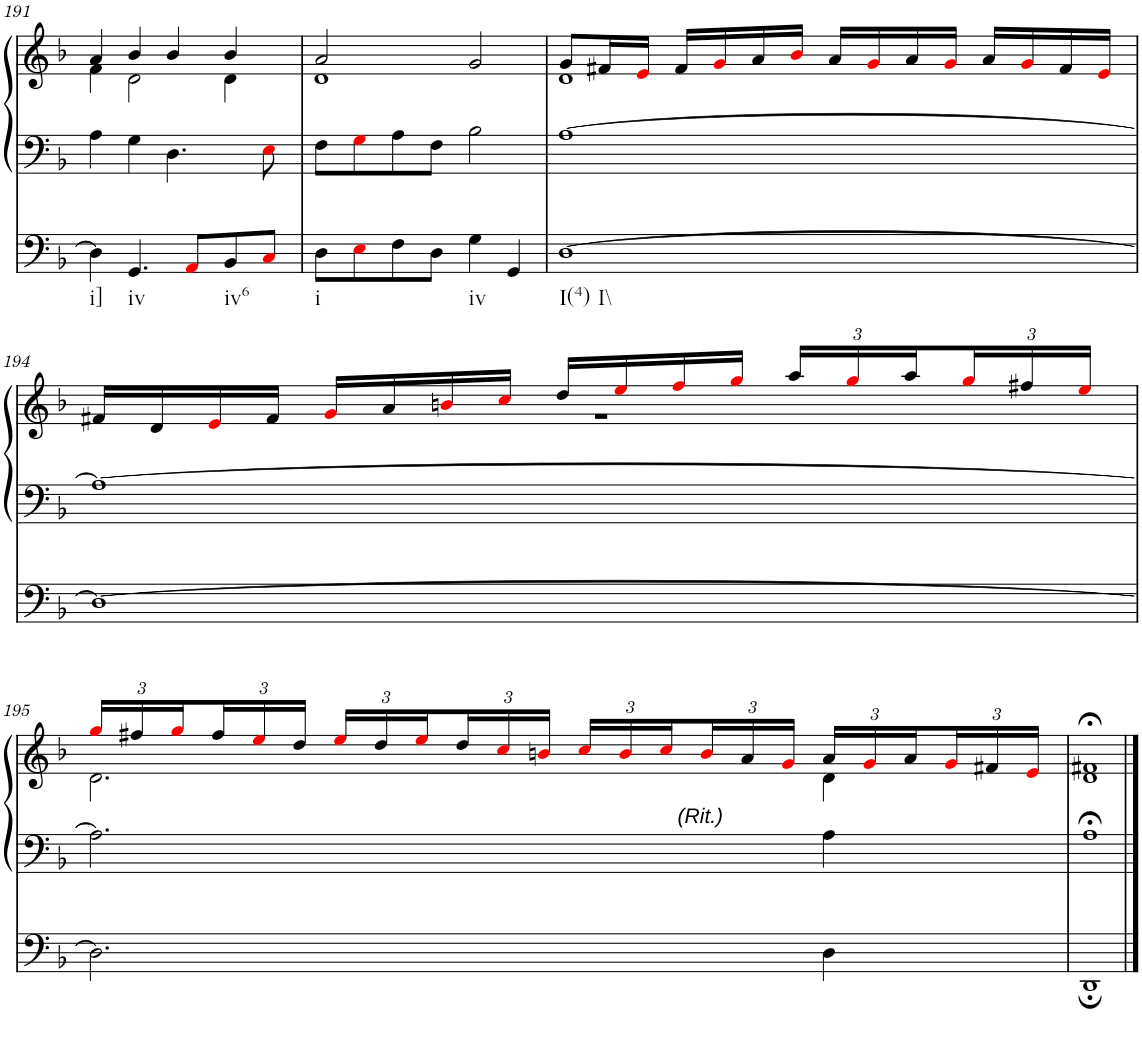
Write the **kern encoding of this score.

**kern	**kern	**kern
*part2	*part1	*part1
*staff3	*staff2	*staff1
*I"Pedal	*I"linke Hand	*
!!LO:PB:g=z
*clefF4	*clefF4	*clefG2
*k[b-]	*k[b-]	*k[b-]
*M4/4	*M4/4	*M4/4
=191	=191	=191
*	*	*^
!LO:TX:b:t=i]	!	!	!
4D\]	4A\	4a/	4f\
!LO:TX:b:t=iv	!	!	!
4.GG/	4G\	4b-/	2d\
.	4.D\	4b-/	.
8AAi/L	.	.	.
!LO:TX:b:t=iv6	!	!	!
8BB-/	.	4b-/	4d\
8Ci/J	8Ei\	.	.
=192	=192	=192	=192
!LO:TX:b:t=i	!	!	!
8D\L	8F\L	2a/	1d
8Ei\	8Gi\	.	.
8F\	8A\	.	.
8D\J	8F\J	.	.
!LO:TX:b:t=iv	!	!	!
4G\	2B-\	2g/	.
4GG/	.	.	.
=193	=193	=193	=193
!LO:TX:b:t=I(4)	!	!	!
!LO:TX:b:t=I\\	!	!	!
[1D	[1A	8g/L	1d
.	.	16f#X/L	.
.	.	16ei/JJ	.
.	.	16f#/LL	.
.	.	16gi/	.
.	.	16a/	.
.	.	16b-i/JJ	.
.	.	16a/LL	.
.	.	16gi/	.
.	.	16a/	.
.	.	16gi/JJ	.
.	.	16a/LL	.
.	.	16gi/	.
.	.	16f#/	.
.	.	16ei/JJ	.
!!LO:LB:g=z	!!
=194	=194	=194	=194
1D_	1A_	16f#X/LL	1r
.	.	16d/	.
.	.	16ei/	.
.	.	16f#/JJ	.
.	.	16gi/LL	.
.	.	16a/	.
.	.	16bni/	.
.	.	16cci/JJ	.
.	.	16dd/LL	.
.	.	16eei/	.
.	.	16ffi/	.
.	.	16ggi/JJ	.
*	*	*Xbrackettup	*
.	.	24aa/LL	.
.	.	24ggi/	.
.	.	24aa/	.
.	.	24ggi/	.
.	.	24ff#X/	.
.	.	24eei/JJ	.
!!LO:LB:g=z	!!
=195	=195	=195	=195
2.D\]	2.A\]	24ggi/LL	2.d\
.	.	24ff#X/	.
.	.	24ggi/	.
.	.	24ff#/	.
.	.	24eei/	.
.	.	24dd/JJ	.
.	.	24eei/LL	.
.	.	24dd/	.
.	.	24eei/	.
.	.	24dd/	.
.	.	24cci/	.
.	.	24bni/JJ	.
.	.	24cci/LL	.
.	.	24bi/	.
.	.	24cci/	.
!	!	!LO:TX:b:i:t=(Rit.)	!
.	.	24bi/	.
.	.	24a/	.
.	.	24gi/JJ	.
4D\	4A\	24a/LL	4d\
.	.	24gi/	.
.	.	24a/	.
.	.	24gi/	.
.	.	24f#X/	.
.	.	24ei/JJ	.
=196	=196	=196	=196
1DD;	1A;<	1f#X;<	1d
*	*	*v	*v
==	==	==
*-	*-	*-
